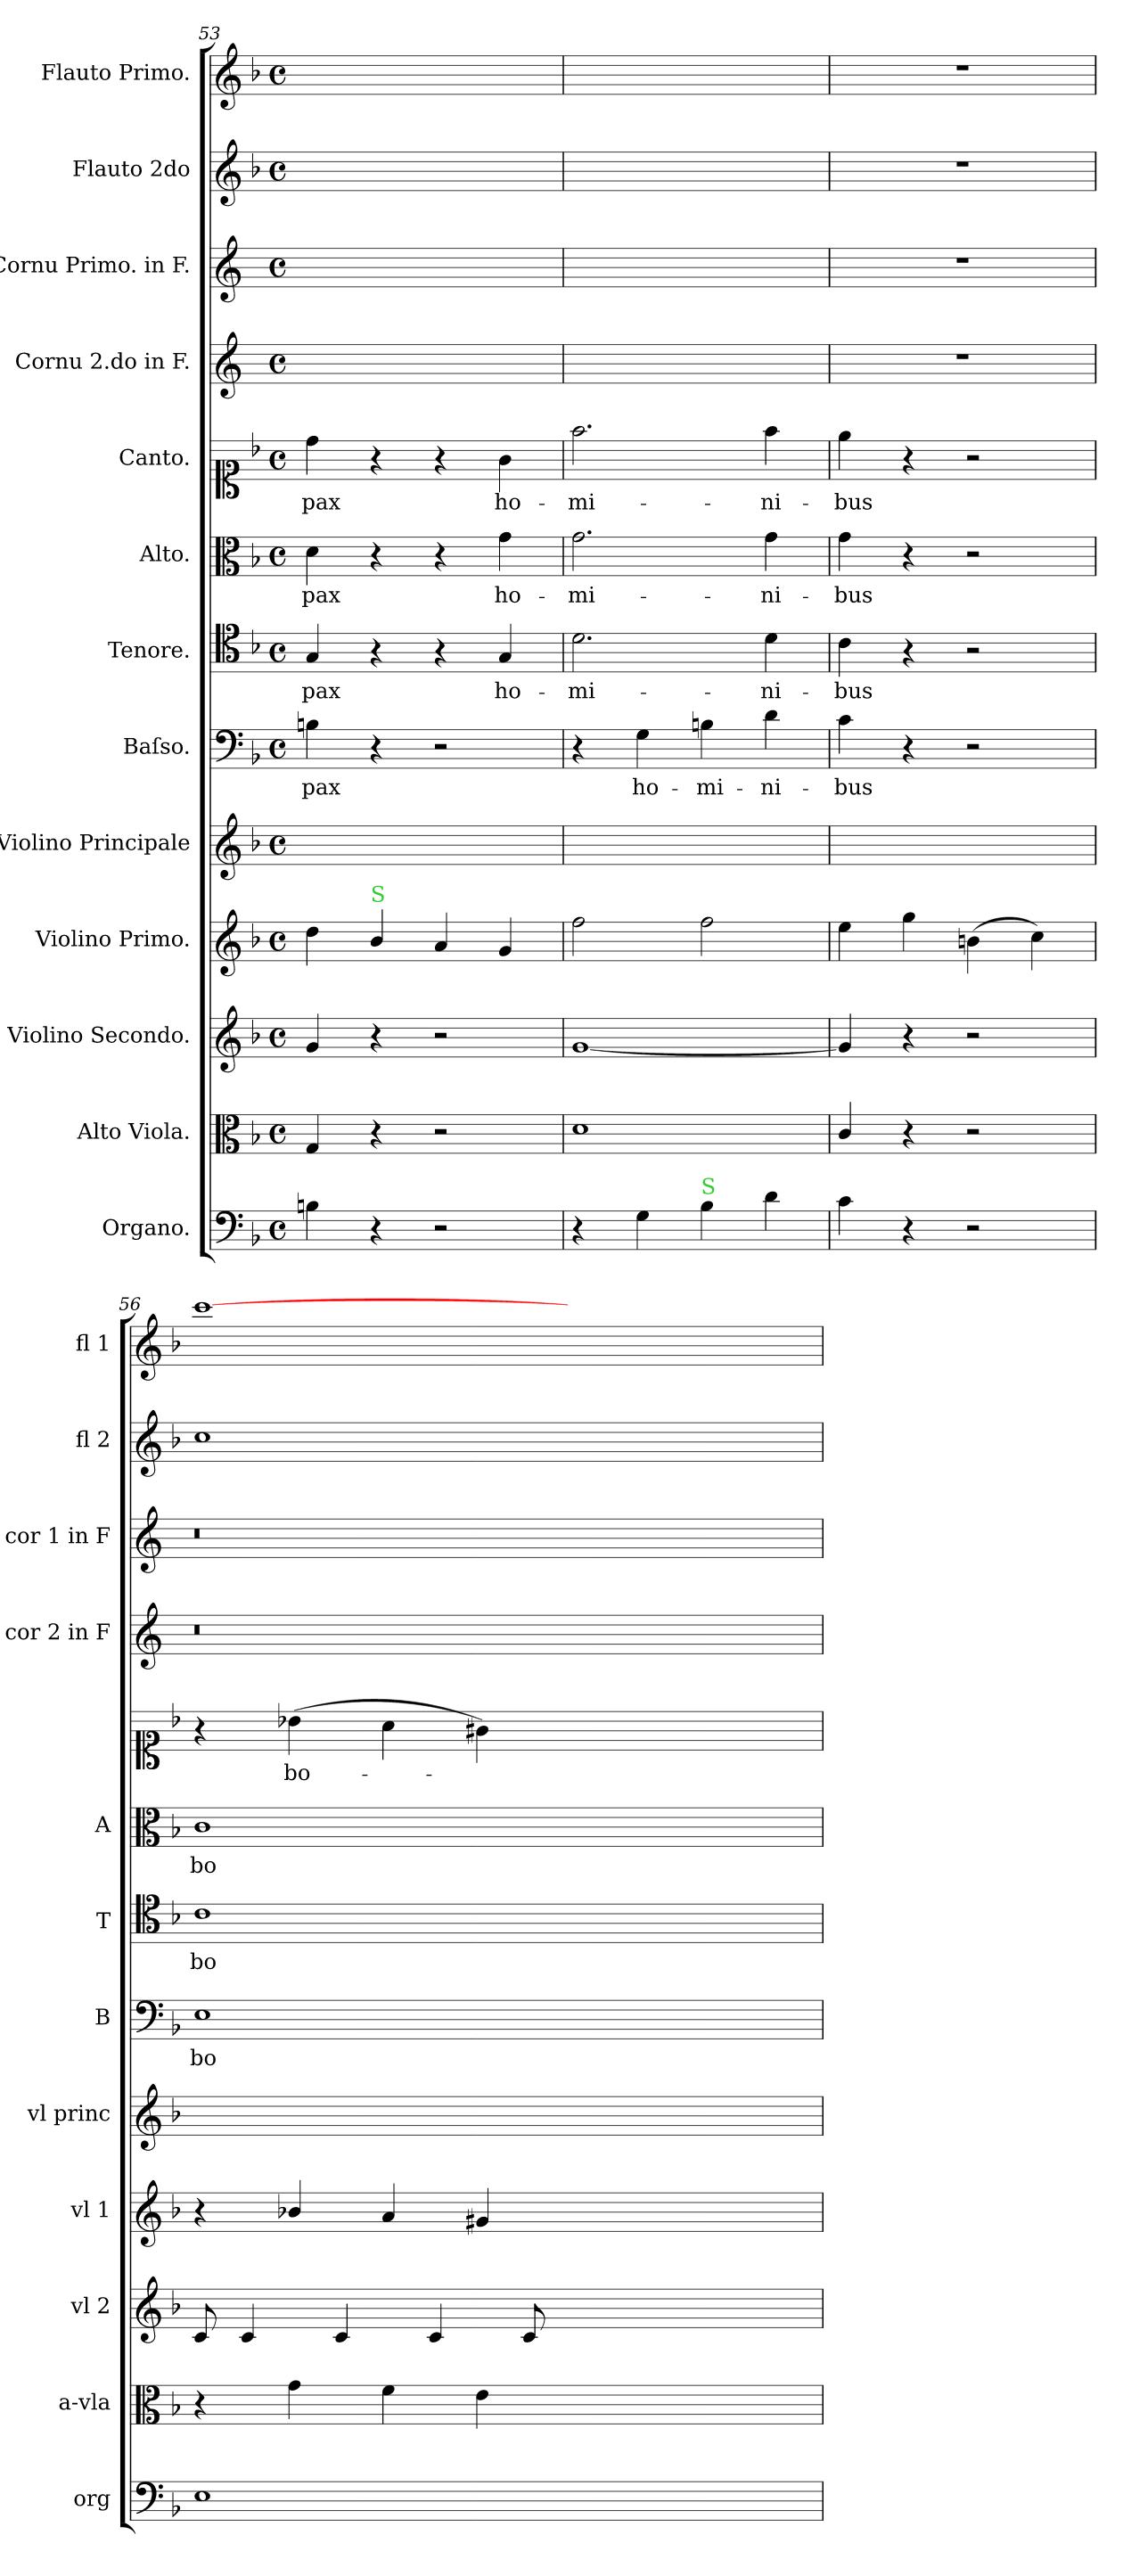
**kern	**kern	**kern	**kern	**kern	**kern	**text	**kern	**text	**kern	**text	**kern	**text	**kern	**kern	**kern	**kern	**dynam
*part13	*part12	*part11	*part10	*part9	*part8	*part8	*part7	*part7	*part6	*part6	*part5	*part5	*part4	*part3	*part2	*part1	*part1
*staff13	*staff12	*staff11	*staff10	*staff9	*staff8	*staff8	*staff7	*staff7	*staff6	*staff6	*staff5	*staff5	*staff4	*staff3	*staff2	*staff1	*staff1
*I"Organo.	*I"Alto Viola.	*I"Violino Secondo.	*I"Violino Primo.	*I"Violino Principale	*I"Baſso.	*	*I"Tenore.	*	*I"Alto.	*	*I"Canto.	*	*I"Cornu 2.do in F.	*I"Cornu Primo. in F.	*I"Flauto 2do	*I"Flauto Primo.	*
*I'org	*I'a-vla	*I'vl 2	*I'vl 1	*I'vl princ	*I'B	*	*I'T	*	*I'A	*	*	*	*I'cor 2 in F	*I'cor 1 in F	*I'fl 2	*I'fl 1	*
*clefF4	*clefC3	*clefG2	*clefG2	*clefG2	*clefF4	*	*clefC4	*	*clefC3	*	*clefC1	*	*clefG2	*clefG2	*clefG2	*clefG2	*
*	*	*	*	*	*	*	*	*	*	*	*	*	*ITrd4c7	*ITrd4c7	*	*	*
*k[b-]	*k[b-]	*k[b-]	*k[b-]	*k[b-]	*k[b-]	*	*k[b-]	*	*k[b-]	*	*k[b-]	*	*k[b-]	*k[b-]	*k[b-]	*k[b-]	*
*F:	*F:	*F:	*F:	*F:	*F:	*	*F:	*	*F:	*	*F:	*	*	*	*F:	*F:	*
*M4/4	*M4/4	*M4/4	*M4/4	*M4/4	*M4/4	*	*M4/4	*	*M4/4	*	*M4/4	*	*M4/4	*M4/4	*M4/4	*M4/4	*
*met(c)	*met(c)	*met(c)	*met(c)	*met(c)	*met(c)	*	*met(c)	*	*met(c)	*	*met(c)	*	*met(c)	*met(c)	*met(c)	*met(c)	*
=53	=53	=53	=53	=53	=53	=53	=53	=53	=53	=53	=53	=53	=53	=53	=53	=53	=53
4Bn\	4G/	4g/	4dd\	1ryy	4Bn\	pax	4G/	pax	4d\	pax	4dd\	pax	1ryy	1ryy	1ryy	1ryy	.
!	!	!	!LO:TX:a:color=limegreen:t=S	!	!	!	!	!	!	!	!	!	!	!	!	!	!
4r	4r	4r	4b-/	.	4r	.	4r	.	4r	.	4r	.	.	.	.	.	.
2r	2r	2r	4a/	.	2r	.	4r	.	4r	.	4r	.	.	.	.	.	.
.	.	.	4g/	.	.	.	4G/	ho-	4g\	ho-	4g\	ho-	.	.	.	.	.
=54	=54	=54	=54	=54	=54	=54	=54	=54	=54	=54	=54	=54	=54	=54	=54	=54	=54
4r	1d	[1g	2ff\	1ryy	4r	.	2.d\	-mi-	2.g\	-mi-	2.ff\	-mi-	1ryy	1ryy	1ryy	1ryy	.
4G\	.	.	.	.	4G\	ho-	.	.	.	.	.	.	.	.	.	.	.
!LO:TX:a:color=limegreen:t=S	!	!	!	!	!	!	!	!	!	!	!	!	!	!	!	!	!
4B-\	.	.	2ff\	.	4Bn\	-mi-	.	.	.	.	.	.	.	.	.	.	.
4d\	.	.	.	.	4d\	-ni-	4d\	-ni-	4g\	-ni-	4ff\	-ni-	.	.	.	.	.
=55	=55	=55	=55	=55	=55	=55	=55	=55	=55	=55	=55	=55	=55	=55	=55	=55	=55
4c\	4c/	4g/]	4ee\	1ryy	4c\	-bus	4c\	-bus	4g\	-bus	4ee\	-bus	1r	1r	1r	1r	.
4r	4r	4r	4gg\	.	4r	.	4r	.	4r	.	4r	.	.	.	.	.	.
2r	2r	2r	(4bn\	.	2r	.	2r	.	2r	.	2r	.	.	.	.	.	.
.	.	.	4cc\)	.	.	.	.	.	.	.	.	.	.	.	.	.	.
=56	=56	=56	=56	=56	=56	=56	=56	=56	=56	=56	=56	=56	=56	=56	=56	=56	=56
1E	4r	8c/	4r	1ryy	1E	bo-	1c	bo-	1c	bo-	4r	.	0.r	0.r	1cc	[1ccc	po
.	.	4c/	.	.	.	.	.	.	.	.	.	.	.	.	.	.	.
.	4g\	.	4b-X/	.	.	.	.	.	.	.	(4b-X\	bo-	.	.	.	.	.
.	.	4c/	.	.	.	.	.	.	.	.	.	.	.	.	.	.	.
.	4f\	.	4a/	.	.	.	.	.	.	.	4a\	.	.	.	.	.	.
.	.	4c/	.	.	.	.	.	.	.	.	.	.	.	.	.	.	.
.	4e\	.	4g#X/	.	.	.	.	.	.	.	4g#X\)	.	.	.	.	.	.
.	.	8c/	.	.	.	.	.	.	.	.	.	.	.	.	.	.	.
0ryy	0ryy	0ryy	0ryy	0ryy	0ryy	.	0ryy	.	0ryy	.	0ryy	.	.	.	0ryy	0ryy	.
=	=	=	=	=	=	=	=	=	=	=	=	=	=	=	=	=	=
*-	*-	*-	*-	*-	*-	*-	*-	*-	*-	*-	*-	*-	*-	*-	*-	*-	*-
